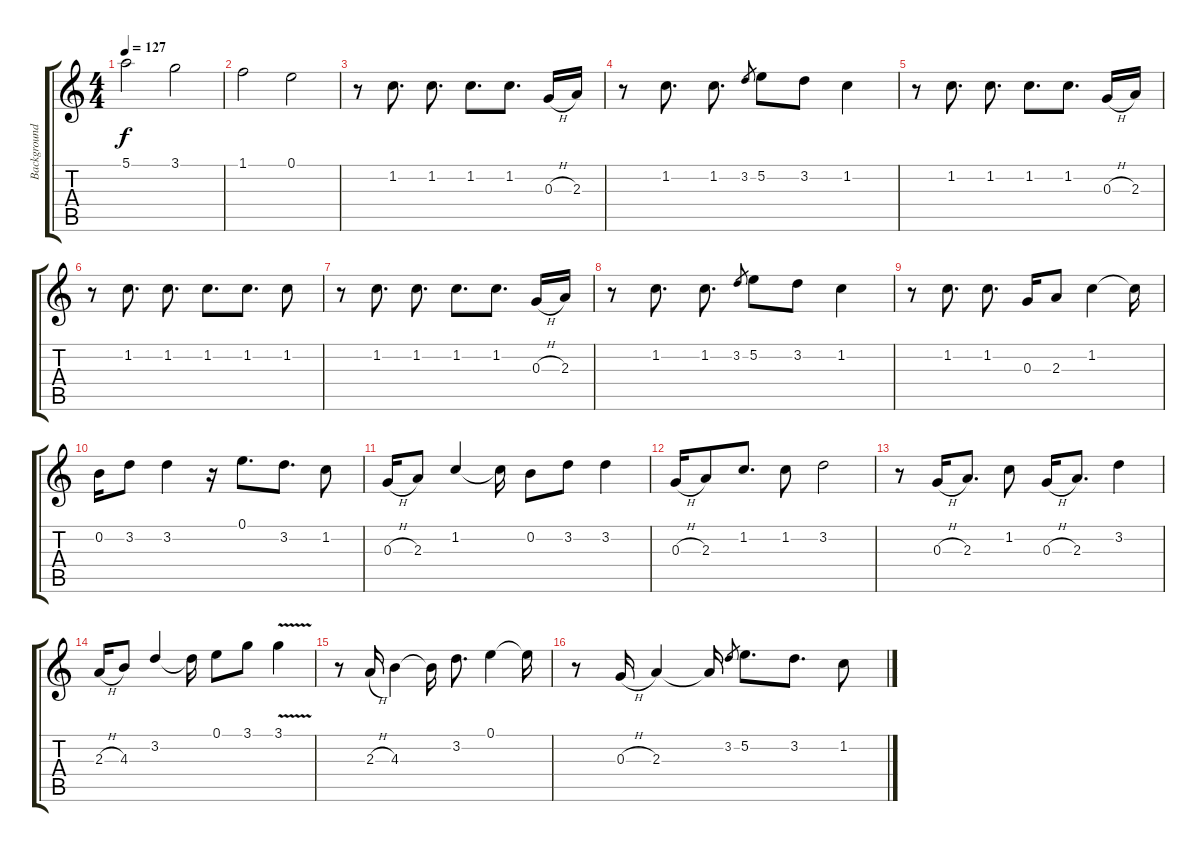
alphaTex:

\track ("Background Guitar" "Background") {instrument electricguitarmuted}
\staff {score tabs}
\tuning (E4 B3 G3 D3 A2 E2) {hide}
\ts (4 4)
\tempo 127
\clef g2
\ks c
5.1.2{dy f} 3.1.2 |
1.1.2 0.1.2 |
r.8 1.2.8{d} 1.2.8{d} 1.2.8{d} 1.2.8{d} 0.3{h}.16 2.3.16 |
r.8 1.2.8{d} 1.2.8{d} 3.2.8{gr} 5.2.8 3.2.8 1.2.4 |
r.8 1.2.8{d} 1.2.8{d} 1.2.8{d} 1.2.8{d} 0.3{h}.16 2.3.16 |
r.8 1.2.8{d} 1.2.8{d} 1.2.8{d} 1.2.8{d} 1.2.8 |
r.8 1.2.8{d} 1.2.8{d} 1.2.8{d} 1.2.8{d} 0.3{h}.16 2.3.16 |
r.8 1.2.8{d} 1.2.8{d} 3.2.8{gr} 5.2.8 3.2.8 1.2.4 |
r.8 1.2.8{d} 1.2.8{d} 0.3.16 2.3.8 1.2.4 1.2{t}.16 |
0.2.16 3.2.8 3.2.4 r.16 0.1.8{d} 3.2.8{d} 1.2.8 |
0.3{h}.16 2.3.8 1.2.4{beam Up} 1.2{t}.16 0.2.8 3.2.8 3.2.4 |
0.3{h}.16 2.3.8 1.2.8{d} 1.2.8 3.2.2 |
r.8 0.3{h}.16 2.3.8{d} 1.2.8 0.3{h}.16 2.3.8{d} 3.2.4 |
2.3{h}.16 4.3.8 3.2.4{beam Up} 3.2{t}.16 0.1.8 3.1.8 3.1{v}.4 |
r.8 2.3{h}.16 4.3.4 4.3{t}.16 3.2.8{d} 0.1.4 0.1{t}.16 |
r.8 0.3{h}.16 2.3.4 2.3{t}.16 3.2.8{gr} 5.2.8{d} 3.2.8{d} 1.2.8
